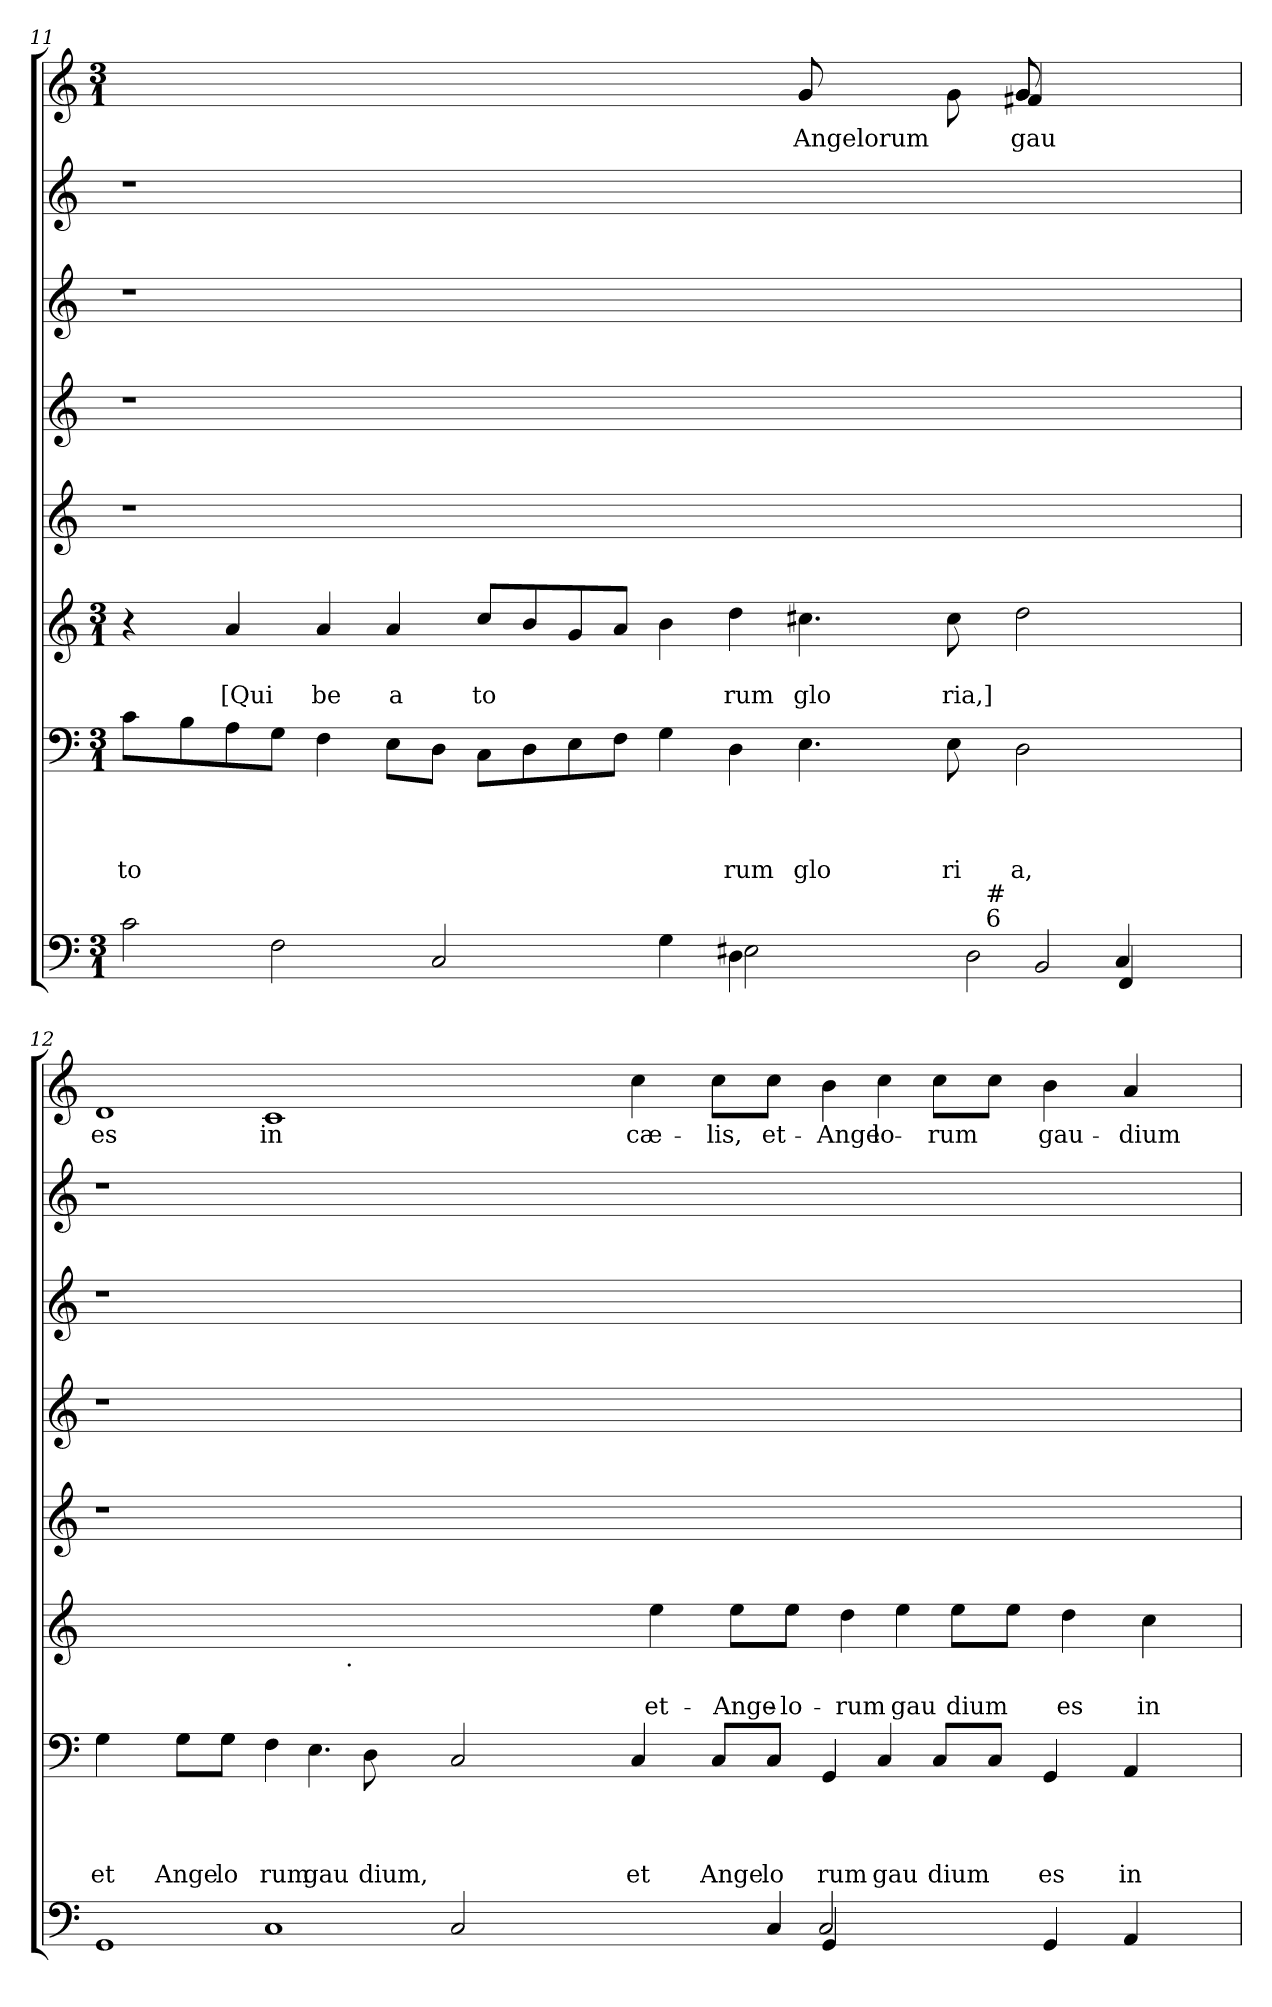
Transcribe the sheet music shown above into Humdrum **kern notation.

**kern	**kern	**text	**text	**text	**text	**kern	**text	**text	**kern	**kern	**kern	**kern	**kern	**text
*part8	*part7	*part7	*part7	*part7	*part7	*part6	*part6	*part6	*part5	*part4	*part3	*part2	*part1	*part1
*staff8	*staff7	*staff7	*staff7	*staff7	*staff7	*staff6	*staff6	*staff6	*staff5	*staff4	*staff3	*staff2	*staff1	*staff1
*clefF4	*clefF4	*	*	*	*	*clefG2	*	*	*clefG2	*clefG2	*clefG2	*clefG2	*clefG2	*
*k[]	*k[]	*	*	*	*	*k[]	*	*	*k[]	*k[]	*k[]	*k[]	*k[]	*
*C:	*C:	*	*	*	*	*C:	*	*	*C:	*C:	*C:	*C:	*C:	*
*M3/1	*M3/1	*	*	*	*	*M3/1	*	*	*	*	*	*	*M3/1	*
=11	=11	=11	=11	=11	=11	=11	=11	=11	=11	=11	=11	=11	=11	=11
*^	*	*	*	*	*	*	*	*	*	*	*	*	*	*
*	*^	*	*	*	*	*	*	*	*	*	*	*	*	*	*
*	*	*^	*	*	*	*	*	*	*	*	*	*	*	*	*	*
!	!	!	!	!	!	!	!	!LO:LY:b	!	!	!	!	!	!	!	!	!
*	*	*	*	*	*	*	*	*	*	*	*	*	*	*	*	*^	*
*	*	*	*	*	*	*	*	*	*	*	*	*	*	*	*	*	*^	*
*	*	*	*	*	*	*	*	*	*	*	*	*	*	*	*	*	*	*^	*
2c\	4.ryy	1..ryy	32ryy	8c\L	.	.	.	to	4r	.	.	1r	1r	1r	1r	0ryy	0ryy	0ryy	0ryy	.
.	.	.	0ryy	.	.	.	.	.	.	.	.	.	.	.	.	.	.	.	.	.
.	.	.	.	8B\	.	.	.	.	.	.	.	.	.	.	.	.	.	.	.	.
!	!	!	!	!	!	!	!	!	!	!	!LO:LY:b	!	!	!	!	!	!	!	!	!
.	.	.	.	8A\	.	.	.	.	4a/	.	[Qui	.	.	.	.	.	.	.	.	.
.	2F\	.	.	8G\J	.	.	.	.	.	.	.	.	.	.	.	.	.	.	.	.
!	!	!	!	!	!	!	!	!	!	!	!LO:LY:b	!	!	!	!	!	!	!	!	!
0ryy	.	.	.	4F\	.	.	.	.	4a/	.	be	.	.	.	.	.	.	.	.	.
!	!	!	!	!	!	!	!	!	!	!	!LO:LY:b	!	!	!	!	!	!	!	!	!
.	.	.	.	8E\L	.	.	.	.	4a/	.	a	.	.	.	.	.	.	.	.	.
.	2C/	.	.	8D\J	.	.	.	.	.	.	.	.	.	.	.	.	.	.	.	.
!	!	!	!	!	!	!	!	!	!	!	!LO:LY:b	!	!	!	!	!	!	!	!	!
.	.	.	.	8C\L	.	.	.	.	8cc/L	.	to	0ryy	0ryy	0ryy	0ryy	.	.	.	.	.
.	.	.	.	8D\	.	.	.	.	8b/	.	.	.	.	.	.	.	.	.	.	.
.	.	.	.	8E\	.	.	.	.	8g/	.	.	.	.	.	.	.	.	.	.	.
.	8ryy	.	.	8F\J	.	.	.	.	8a/J	.	.	.	.	.	.	.	.	.	.	.
.	4G\	.	.	4G\	.	.	.	.	4b\	.	.	.	.	.	.	.	.	.	.	.
!	!	!	!	!	!	!	!	!LO:LY:b	!	!	!LO:LY:b	!	!	!	!	!	!	!	!	!
.	4D\	2E#>\	.	4D\	.	.	.	rum	4dd\	.	rum	.	.	.	.	.	.	.	.	.
!	!	!	!	!	!	!	!	!LO:LY:b	!	!	!LO:LY:b	!	!	!	!	!	!	!	!	!LO:LY:b
!	!	!	!	!	!	!	!	!	!	!	!	!	!	!	!	!	!	!	!	!LO:LY:b
.	2.ryy	.	.	4.E\	.	.	.	glo	4.cc#X\	.	glo	.	.	.	.	4g/	8g/	2ryy	2ryy	Angelorum
.	.	.	4.ryy	.	.	.	.	.	.	.	.	.	.	.	.	.	.	.	.	.
.	.	.	.	.	.	.	.	.	.	.	.	.	.	.	.	.	4ryy	.	.	.
.	.	8.ryy	.	.	.	.	.	.	.	.	.	.	.	.	.	4ryy	.	.	.	.
!	!	!	!	!	!	!	!	!LO:LY:b	!	!	!LO:LY:b	!	!	!	!	!	!	!	!	!
.	.	.	.	8E\	.	.	.	ri	8cc#\	.	ria,]	.	.	.	.	.	8g\	.	.	.
.	.	.	2D>\	.	.	.	.	.	.	.	.	.	.	.	.	.	.	.	.	.
!	!	!LO:TX:a:t=6	!	!	!	!	!	!	!	!	!	!	!	!	!	!	!	!	!	!
!	!	!LO:TX:a:t=#	!	!	!	!	!	!	!	!	!	!	!	!	!	!	!	!	!	!
.	.	16.ryy	.	.	.	.	.	.	.	.	.	.	.	.	.	.	.	.	.	.
!	!	!	!	!	!	!	!	!LO:LY:b	!	!	!	!	!	!	!	!	!	!	!	!LO:LY:b
!	!	!	!	!	!	!	!	!	!	!	!	!	!	!	!	!	!	!	!	!LO:LY:b
4ryy	.	.	.	2D>\	.	.	.	a,	2dd\	.	.	.	.	.	.	8g/	4g/	4f#X/	4g/	gau
.	.	2BB</	.	.	.	.	.	.	.	.	.	.	.	.	.	.	.	.	.	.
.	.	.	.	.	.	.	.	.	.	.	.	.	.	.	.	4ryy	.	.	.	.
4FF/	4C/	.	.	.	.	.	.	.	.	.	.	.	.	.	.	.	4ryy	4ryy	4ryy	.
.	.	.	.	.	.	.	.	.	.	.	.	.	.	.	.	32ryy	.	.	.	.
.	.	.	8ryy	.	.	.	.	.	.	.	.	.	.	.	.	8ryy	.	.	.	.
32ryy	32ryy	.	.	32ryy	.	.	.	.	32ryy	.	.	32ryy	32ryy	32ryy	32ryy	.	32ryy	32ryy	32ryy	.
!!LO:PB:g=z
=12	=12	=12	=12	=12	=12	=12	=12	=12	=12	=12	=12	=12	=12	=12	=12	=12	=12	=12	=12	=12
!	!	!	!	!	!	!	!	!LO:LY:b	!	!	!	!	!	!	!	!	!	!	!	!LO:LY:b
*	*	*	*	*^	*	*	*	*	*^	*	*	*	*	*	*	*	*	*v	*v	*
1GG	2ryy	0ryy	0ryy	4G\	4.ryy	.	.	.	et	2ryy	32ryy	.	.	1r	1r	1r	1r	1d	2ryy	1...ryy	es
.	.	.	.	.	.	.	.	.	.	.	1...ryy	.	.	.	.	.	.	.	.	.	.
!	!	!	!	!	!	!	!	!	!LO:LY:b	!	!	!	!	!	!	!	!	!	!	!	!
.	.	.	.	8G\L	.	.	.	.	Ange	.	.	.	.	.	.	.	.	.	.	.	.
!	!	!	!	!	!	!	!	!	!LO:LY:b	!	!	!	!	!	!	!	!	!	!	!	!
.	.	.	.	8G\J	4G\	.	.	.	lo	.	.	.	.	.	.	.	.	.	.	.	.
!	!	!	!	!	!	!	!	!	!LO:LY:b	!	!	!	!	!	!	!	!	!	!	!	!LO:LY:b
.	1C	.	.	4F\	.	.	.	.	rum	8..ryy	.	.	.	.	.	.	.	.	1c	.	in
!	!	!	!	!	!	!	!	!	!LO:LY:b	!	!	!	!	!	!	!	!	!	!	!	!
.	.	.	.	.	4.E\	.	.	.	gau	.	.	.	.	.	.	.	.	.	.	.	.
!	!	!	!	!	!	!	!	!	!	!LO:TX:b:t=.	!	!	!	!	!	!	!	!	!	!	!
.	.	.	.	.	.	.	.	.	.	2ryy	.	.	.	.	.	.	.	.	.	.	.
!	!	!	!	!	!	!	!	!	!LO:LY:b	!	!	!	!	!	!	!	!	!	!	!	!
.	.	.	.	8D\	.	.	.	.	dium,	.	.	.	.	.	.	.	.	.	.	.	.
.	.	.	.	2ryy	.	.	.	.	.	.	.	.	.	.	.	.	.	.	.	.	.
2C/	.	.	.	.	2C/	.	.	.	.	.	.	.	.	0ryy	0ryy	0ryy	0ryy	32ryy	.	.	.
.	.	.	.	.	.	.	.	.	.	.	.	.	.	.	.	.	.	0ryy	.	.	.
.	.	.	.	.	.	.	.	.	.	4ryy	.	.	.	.	.	.	.	.	.	.	.
.	.	.	.	8ryy	.	.	.	.	.	.	.	.	.	.	.	.	.	.	.	.	.
.	.	.	.	.	.	.	.	.	.	16ryy	.	.	.	.	.	.	.	.	.	.	.
!	!	!	!	!	!	!	!	!	!LO:LY:b	!	!	!	!	!	!	!	!	!	!	!	!LO:LY:b
4.ryy	32ryy	.	.	4C/	4.ryy	.	.	.	et	.	.	.	.	.	.	.	.	.	4cc\	.	cæ-
!	!	!	!	!	!	!	!	!	!	!	!	!	!LO:LY:b	!	!	!	!	!	!	!	!
.	1.ryy	.	.	.	.	.	.	.	.	4ee\	.	.	et-	.	.	.	.	.	.	.	.
!	!	!	!	!	!	!	!	!	!LO:LY:b	!	!	!	!	!	!	!	!	!	!	!	!LO:LY:b
.	.	.	.	8C/L	.	.	.	.	Ange	.	.	.	.	.	.	.	.	.	8cc\L	.	-lis,
!	!	!	!	!	!	!	!	!	!	!	!	!	!LO:LY:b	!	!	!	!	!	!	!	!
.	.	.	.	.	.	.	.	.	.	8ee\L	.	.	-Ange-	.	.	.	.	.	.	.	.
!	!	!	!	!	!	!	!	!	!LO:LY:b	!	!	!	!	!	!	!	!	!	!	!	!LO:LY:b
4C/	.	.	.	8C/J	4C/	.	.	.	lo	.	.	.	.	.	.	.	.	.	8cc\J	4cc\	et-
!	!	!	!	!	!	!	!	!	!	!	!	!	!LO:LY:b	!	!	!	!	!	!	!	!
.	.	.	.	.	.	.	.	.	.	8ee\J	4ee\	.	lo-	.	.	.	.	.	.	.	.
!	!	!	!	!	!	!	!	!	!LO:LY:b	!	!	!	!	!	!	!	!	!	!	!	!LO:LY:b
.	.	4GG/	2C/	4GG/	.	.	.	.	rum	.	.	.	.	.	.	.	.	.	4b\	.	Ange-
!	!	!	!	!	!	!	!	!	!	!	!	!	!LO:LY:b	!	!	!	!	!	!	!	!
.	.	.	.	.	.	.	.	.	.	4dd\	.	.	-rum	.	.	.	.	.	.	.	.
!	!	!	!	!	!	!	!	!	!LO:LY:b	!	!	!	!	!	!	!	!	!	!	!	!LO:LY:b
32ryy	.	.	.	.	4C/	.	.	.	gau	.	.	.	.	.	.	.	.	.	.	4cc\	-lo-
!	!	!	!	!	!	!	!	!	!	!	!	!	!LO:LY:b	!	!	!	!	!	!	!	!
2..ryy	.	.	.	.	.	.	.	.	.	.	4ee\	.	-gau-	.	.	.	.	.	.	.	.
!	!	!	!	!	!	!	!	!	!LO:LY:b	!	!	!	!	!	!	!	!	!	!	!	!LO:LY:b
.	.	32ryy	.	8C/L	.	.	.	.	dium	.	.	.	.	.	.	.	.	.	8cc\L	.	-rum
!	!	!	!	!	!	!	!	!	!	!	!	!	!LO:LY:b	!	!	!	!	!	!	!	!
.	.	2.ryy	.	.	.	.	.	.	.	8ee\L	.	.	dium	.	.	.	.	.	.	.	.
.	.	.	.	8C/J	32ryy	.	.	.	.	.	.	.	.	.	.	.	.	.	8cc\J	32ryy	.
.	.	.	.	.	2ryy	.	.	.	.	8ee\J	2ryy	.	.	.	.	.	.	.	.	2ryy	.
!	!	!	!	!	!	!	!	!	!LO:LY:b	!	!	!	!	!	!	!	!	!	!	!	!LO:LY:b
.	.	.	4GG/	4GG/	.	.	.	.	es	.	.	.	.	.	.	.	.	.	4b\	.	gau-
!	!	!	!	!	!	!	!	!	!	!	!	!	!LO:LY:b	!	!	!	!	!	!	!	!
.	.	.	.	.	.	.	.	.	.	4dd\	.	.	es	.	.	.	.	.	.	.	.
!	!	!	!	!	!	!	!	!	!LO:LY:b	!	!	!	!	!	!	!	!	!	!	!	!LO:LY:b
.	.	.	4AA/	4AA/	.	.	.	.	in	.	.	.	.	.	.	.	.	.	4a/	.	-dium
!	!	!	!	!	!	!	!	!	!	!	!	!	!LO:LY:b	!	!	!	!	!	!	!	!
.	.	.	.	.	.	.	.	.	.	4cc\	.	.	in	.	.	.	.	.	.	.	.
.	.	.	.	.	8ryy	.	.	.	.	.	8ryy	.	.	.	.	.	.	.	.	8ryy	.
.	.	.	32ryy	32ryy	.	.	.	.	.	.	.	.	.	32ryy	32ryy	32ryy	32ryy	.	32ryy	.	.
*v	*v	*v	*v	*	*	*	*	*	*	*v	*v	*	*	*	*	*	*	*v	*v	*v	*
*	*v	*v	*	*	*	*	*	*	*	*	*	*	*	*	*
=	=	=	=	=	=	=	=	=	=	=	=	=	=	=
*-	*-	*-	*-	*-	*-	*-	*-	*-	*-	*-	*-	*-	*-	*-
